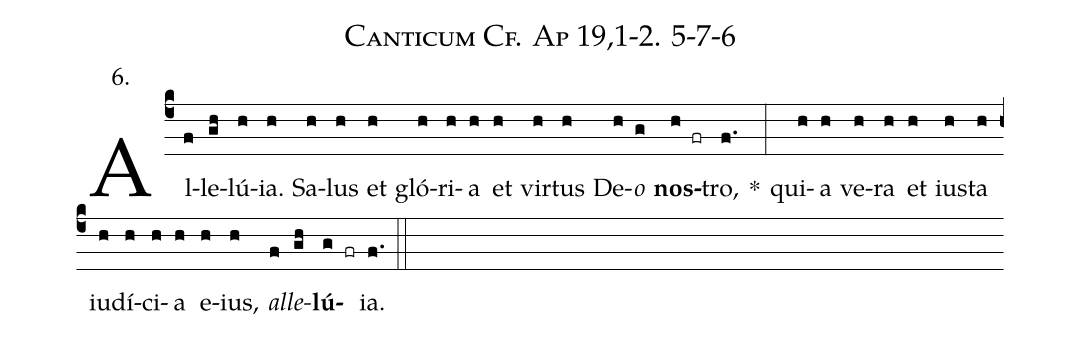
name: Canticum Cf. Ap 19,1-2. 5-7-6;
annotation: 6.;
%%
(c4)Al(f)le(gh)lú(h)ia.(h) Sa(h)lus(h) et(h) gló(h)ri(h)a(h) et(h) vir(h)tus(h) De(h)<i>o</i>(g) <b>nos</b>(h fr)tro,(f.) *(:) qui(h)a(h) ve(h)ra(h) et(h) ius(h)ta(h) iu(h)dí(h)ci(h)a(h) e(h)ius,(h) <i>al</i>(f)<i>le</i>(gh)<b>lú</b>(g fr)ia.(f.) (::)


%E(h) u(h) o(f) u(gh) a(g) e.(f.) (::)
